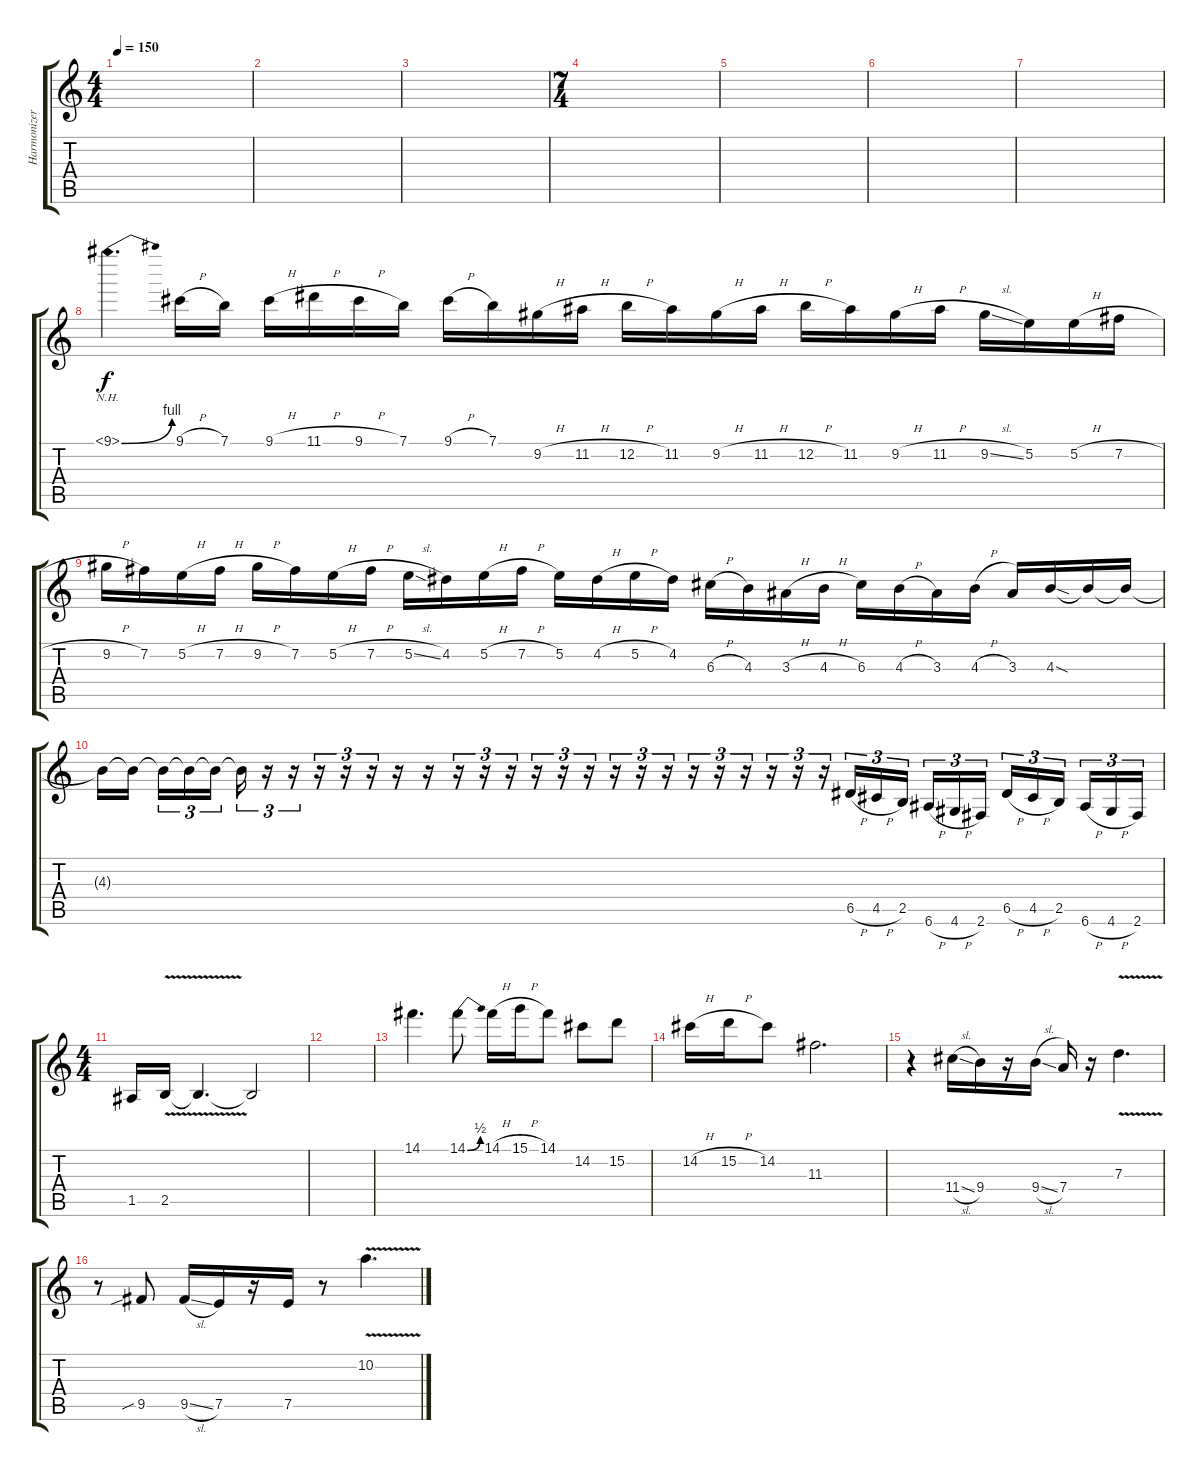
\track ("Harmonizer" "Harmonizer") {instrument overdrivenguitar}
\staff {score tabs}
\tuning (E4 B3 G3 D3 A2 E2) {hide}
\ts (4 4)
\tempo 150
\clef g2
\ks c
|
|
|
\ts (7 4)
|
|
|
|
9.1{be (bend 0 0 60 4) nh}.4{d} 9.1{h}.16 7.1.16 9.1{h}.16 11.1{h}.16 9.1{h}.16 7.1.16 9.1{h}.16 7.1.16 9.2{h}.16 11.2{h}.16 12.2{h}.16 11.2.16 9.2{h}.16 11.2{h}.16 12.2{h}.16 11.2.16 9.2{h}.16 11.2{h}.16 9.2{sl}.16 5.2.16 5.2{h}.16 7.2{h}.16 |
9.2{h}.16 7.2.16 5.2{h}.16 7.2{h}.16 9.2{h}.16 7.2.16 5.2{h}.16 7.2{h}.16 5.2{sl}.16 4.2.16 5.2{h}.16 7.2{h}.16 5.2.16 4.2{h}.16 5.2{h}.16 4.2.16 6.3{h}.16 4.3.16 3.3{h}.16 4.3{h}.16 6.3.16 4.3{h}.16 3.3.16 4.3{h}.16 3.3.16 4.3{sod}.16 4.3{t}.16 4.3{t}.16 |
4.3{t}.16 4.3{t}.16{beam splitsecondary} 4.3{t}.16{tu (3 2)} 4.3{t}.16{tu (3 2)} 4.3{t}.16{tu (3 2)} 4.3{t}.16{tu (3 2)} r.16{tu (3 2)} r.16{tu (3 2)} r.16{tu (3 2)} r.16{tu (3 2)} r.16{tu (3 2)} r.16 r.16 r.16{tu (3 2)} r.16{tu (3 2)} r.16{tu (3 2)} r.16{tu (3 2)} r.16{tu (3 2)} r.16{tu (3 2)} r.16{tu (3 2)} r.16{tu (3 2)} r.16{tu (3 2)} r.16{tu (3 2)} r.16{tu (3 2)} r.16{tu (3 2)} r.16{tu (3 2)} r.16{tu (3 2)} r.16{tu (3 2)} 6.5{h}.16{tu (3 2)} 4.5{h}.16{tu (3 2)} 2.5.16{tu (3 2) beam splitsecondary} 6.6{h}.16{tu (3 2)} 4.6{h}.16{tu (3 2)} 2.6.16{tu (3 2)} 6.5{h}.16{tu (3 2)} 4.5{h}.16{tu (3 2)} 2.5.16{tu (3 2) beam splitsecondary} 6.6{h}.16{tu (3 2)} 4.6{h}.16{tu (3 2)} 2.6.16{tu (3 2)} |
\ts (4 4)
1.5.16 2.5{v}.16 2.5{t}.4{d} 2.5{t}.2 |
|
14.1.4{d} 14.1{be (bend 0 0 60 2)}.8 14.1{h}.16 15.1{h}.16 14.1.8 14.2.8 15.2.8 |
14.2{h}.16 15.2{h}.16 14.2.8 11.3.2{d} |
r.4 11.4{sl}.16 9.4.16 r.16 9.4{sl}.16 7.4.16 r.16 7.3{v}.4{d} |
r.8 9.5{sib}.8 9.5{sl}.16 7.5.16 r.16 7.5.16 r.8 10.2{v}.4{d}
